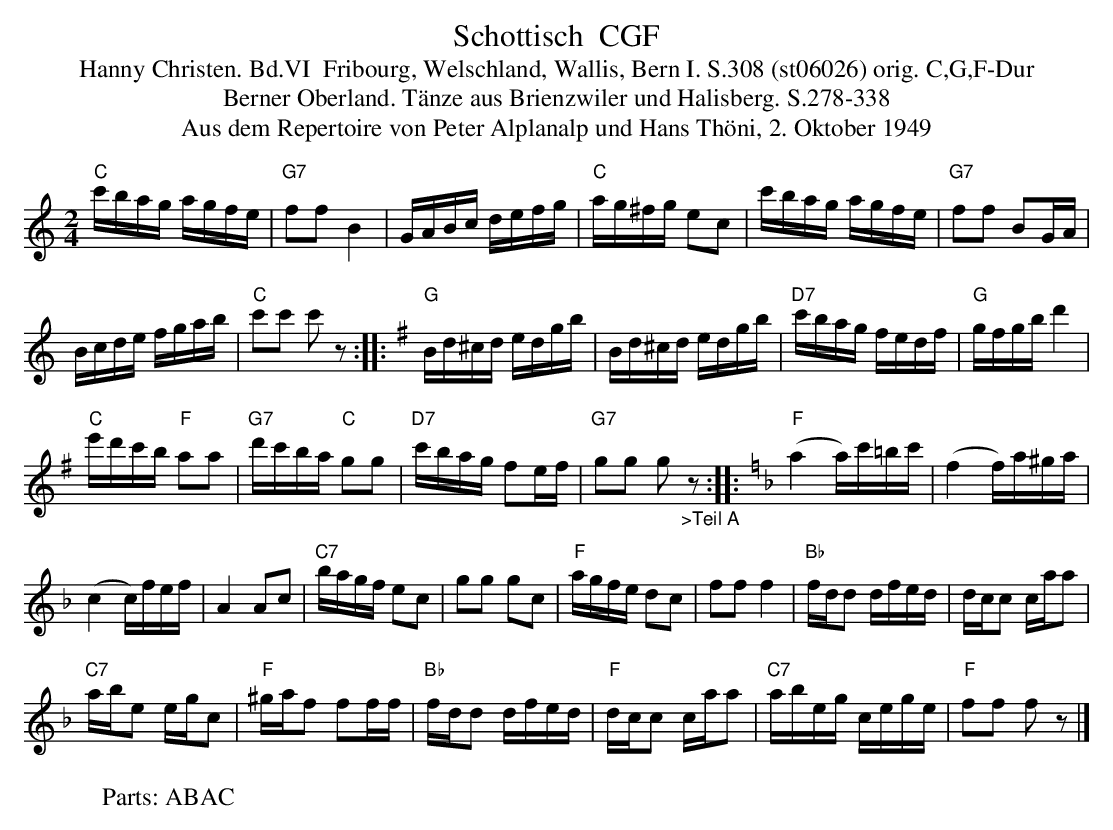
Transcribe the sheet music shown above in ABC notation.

X:1
T: Schottisch  CGF
T:Hanny Christen. Bd.VI  Fribourg, Welschland, Wallis, Bern I. S.308 (st06026) orig. C,G,F-Dur
T: Berner Oberland. T\"anze aus Brienzwiler und Halisberg. S.278-338
T: Aus dem Repertoire von Peter Alplanalp und Hans Th\"oni, 2. Oktober 1949
M:2/4
L:1/16
K:C %%MIDI gchordon
"C"c'bag agfe | "G7"f2f2B4 | GABc defg | "C"ag^fg e2c2 | c'bag agfe | "G7"f2f2 B2GA |
Bcde fgab | "C"c'2c'2 c'2z2:: [K:G] "G"Bd^cd edgb | Bd^cd  edgb | "D7"c'bag fedf | "G"gfgb d'4 |
"C"e'd'c'b "F"a2a2 | "G7"d'c'ba "C"g2g2 | "D7"c'bag f2ef | "G7"g2g2 g2"_>Teil A"z2 :: [K:F] ("F"a4 a)c'=bc' | (f4 f)a^ga |
(c4 c)fef | A4 A2c2 | "C7"bagf e2c2 | g2g2 g2c2 | "F"agfe d2c2 | f2f2f4 | "Bb"fdd2 dfed | dcc2 caa2 |
"C7"abe2 egc2 | "F"^gaf2 f2ff | "Bb"fdd2 dfed | "F"dcc2 caa2 | "C7"abeg cege | "F"f2f2 f2z2 |]
W: Parts: ABAC
